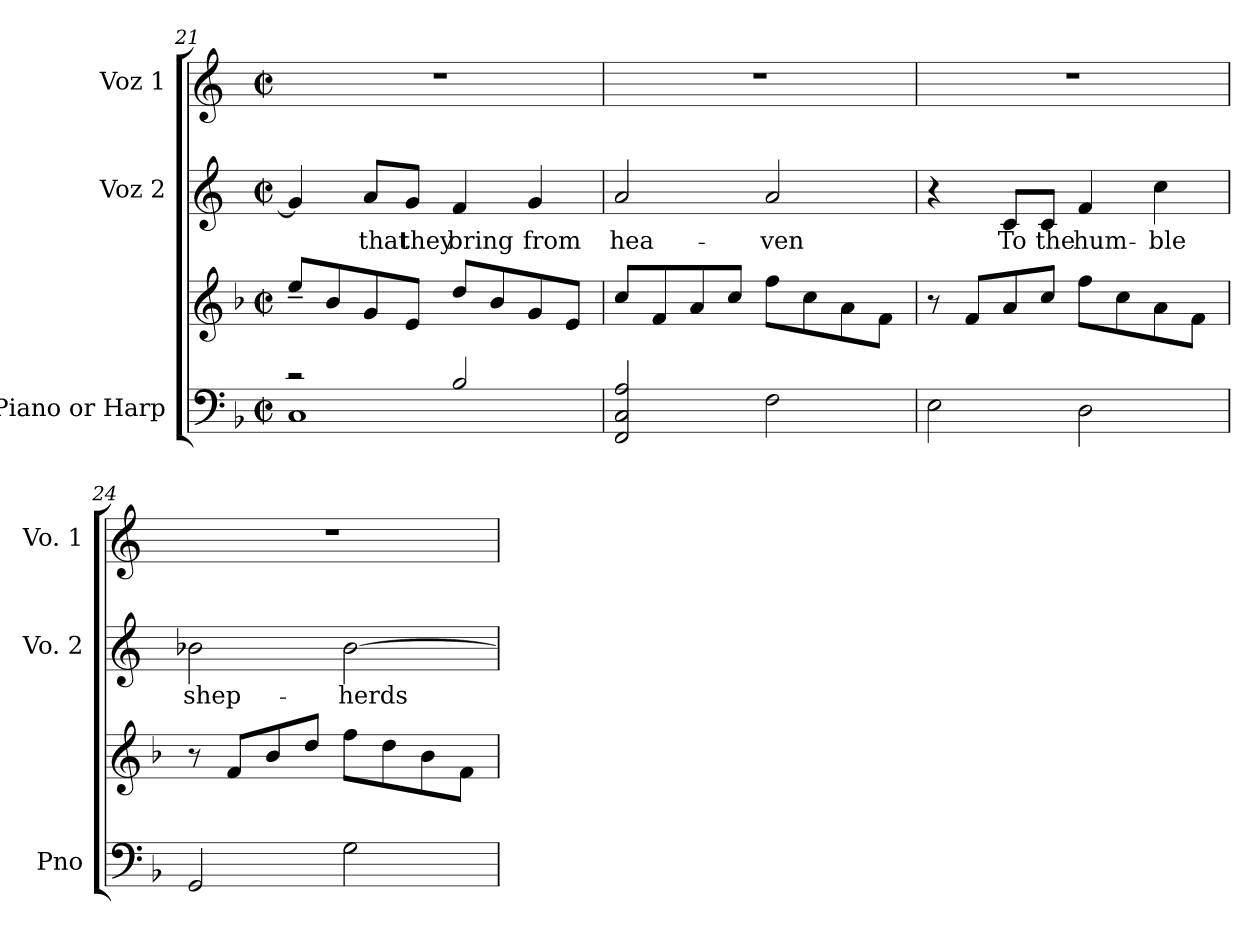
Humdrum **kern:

**kern	**kern	**kern	**text	**kern
*part3	*part3	*part2	*part2	*part1
*staff4	*staff3	*staff2	*staff2	*staff1
*I"Piano or Harp	*	*I"Voz 2	*	*I"Voz 1
*I'Pno	*	*I'Vo. 2	*	*I'Vo. 1
*clefF4	*clefG2	*clefG2	*	*clefG2
*k[b-]	*k[b-]	*k[]	*	*k[]
*M2/2	*M2/2	*M2/2	*	*M2/2
*met(c|)	*met(c|)	*met(c|)	*	*met(c|)
=21	=21	=21	=21	=21
*^	*	*	*	*
2r	1C	8ee~/L	4g/]	.	1r
.	.	8b-/	.	.	.
.	.	8g/	8a/L	that	.
.	.	8e/J	8g/J	they	.
2B-/	.	8dd/L	4f/	bring	.
.	.	8b-/	.	.	.
.	.	8g/	4g/	from	.
.	.	8e/J	.	.	.
*v	*v	*	*	*	*
=22	=22	=22	=22	=22
2FF/ 2C/ 2A/	8cc/L	2a/	hea-	1r
.	8f/	.	.	.
.	8a/	.	.	.
.	8cc/J	.	.	.
2F\	8ff\L	2a/	ven	.
.	8cc\	.	.	.
.	8a\	.	.	.
.	8f\J	.	.	.
=23	=23	=23	=23	=23
2E\	8r	4r	.	1r
.	8f/L	.	.	.
.	8a/	8c/L	To	.
.	8cc/J	8c/J	the	.
2D\	8ff\L	4f/	hum-	.
.	8cc\	.	.	.
.	8a\	4cc\	ble	.
.	8f\J	.	.	.
=24	=24	=24	=24	=24
2GG/	8r	2b-X\	shep-	1r
.	8f/L	.	.	.
.	8b-/	.	.	.
.	8dd/J	.	.	.
2G\	8ff\L	[2b-\	herds	.
.	8dd\	.	.	.
.	8b-\	.	.	.
.	8f\J	.	.	.
=	=	=	=	=
*-	*-	*-	*-	*-
